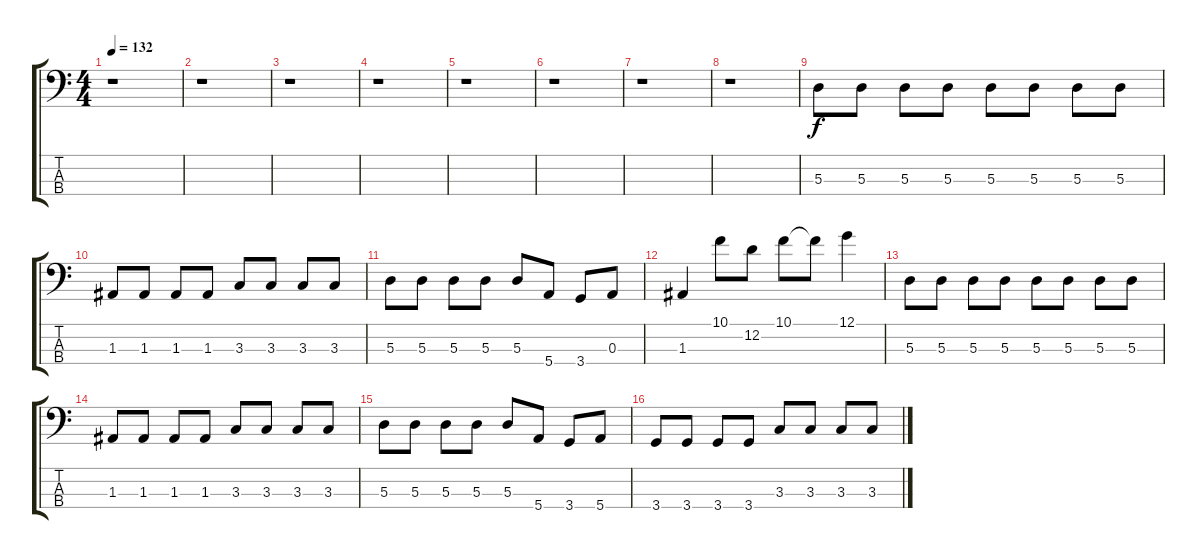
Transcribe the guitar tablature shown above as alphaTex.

\track "" {instrument electricbassfinger}
\staff {score tabs}
\tuning (G2 D2 A1 E1) {hide}
\ts (4 4)
\tempo 132
\clef f4
\ks c
r.1{dy f instrument electricbassfinger} |
r.1 |
r.1 |
r.1 |
r.1 |
r.1 |
r.1 |
r.1 |
5.3.8 5.3.8 5.3.8 5.3.8 5.3.8 5.3.8 5.3.8 5.3.8 |
1.3.8 1.3.8 1.3.8 1.3.8 3.3.8 3.3.8 3.3.8 3.3.8 |
5.3.8 5.3.8 5.3.8 5.3.8 5.3.8 5.4.8 3.4.8 0.3.8 |
1.3.4 10.1.8 12.2.8 10.1.8 10.1{t}.8 12.1.4 |
5.3.8 5.3.8 5.3.8 5.3.8 5.3.8 5.3.8 5.3.8 5.3.8 |
1.3.8 1.3.8 1.3.8 1.3.8 3.3.8 3.3.8 3.3.8 3.3.8 |
5.3.8 5.3.8 5.3.8 5.3.8 5.3.8 5.4.8 3.4.8 5.4.8 |
3.4.8 3.4.8 3.4.8 3.4.8 3.3.8 3.3.8 3.3.8 3.3.8
